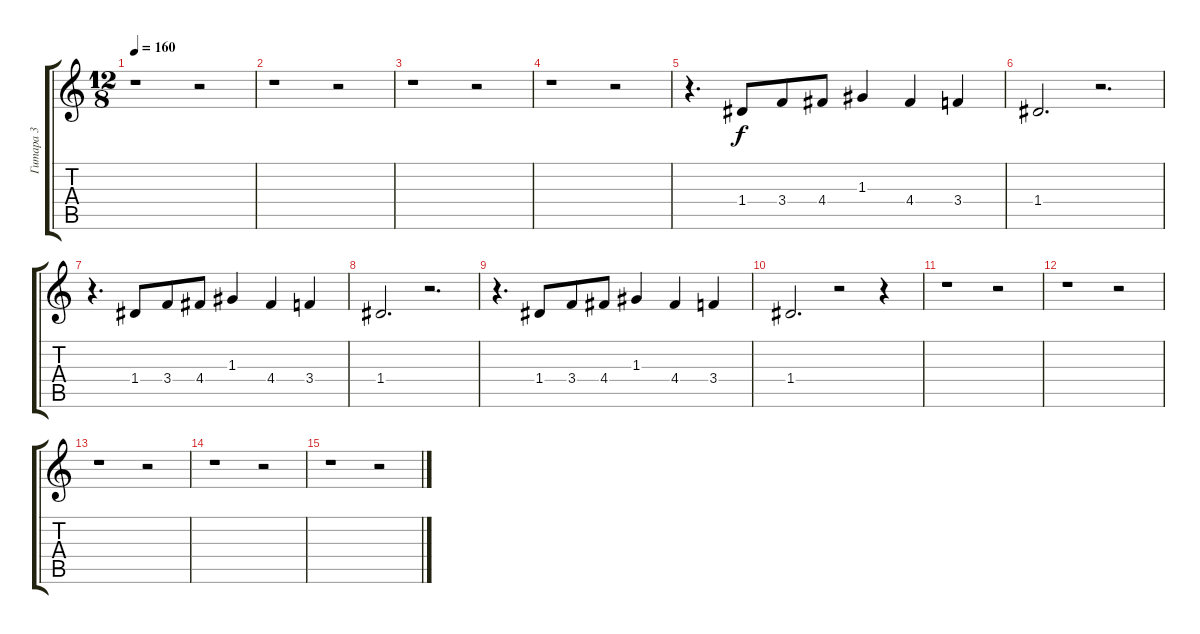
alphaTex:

\track ("Гитара 3" "Гитара 3") {instrument distortionguitar}
\staff {score tabs}
\tuning (E4 B3 G3 D3 A2 E2) {hide}
\ts (12 8)
\tempo 160
\clef g2
\ks c
r.1{dy f} r.2 |
r.1 r.2 |
r.1 r.2 |
r.1 r.2 |
r.4{d} 1.4.8 3.4.8 4.4.8 1.3.4 4.4.4 3.4.4 |
1.4.2{d} r.2{d} |
r.4{d} 1.4.8 3.4.8 4.4.8 1.3.4 4.4.4 3.4.4 |
1.4.2{d} r.2{d} |
r.4{d} 1.4.8 3.4.8 4.4.8 1.3.4 4.4.4 3.4.4 |
1.4.2{d} r.2 r.4 |
r.1 r.2 |
r.1 r.2 |
r.1 r.2 |
r.1 r.2 |
r.1 r.2
